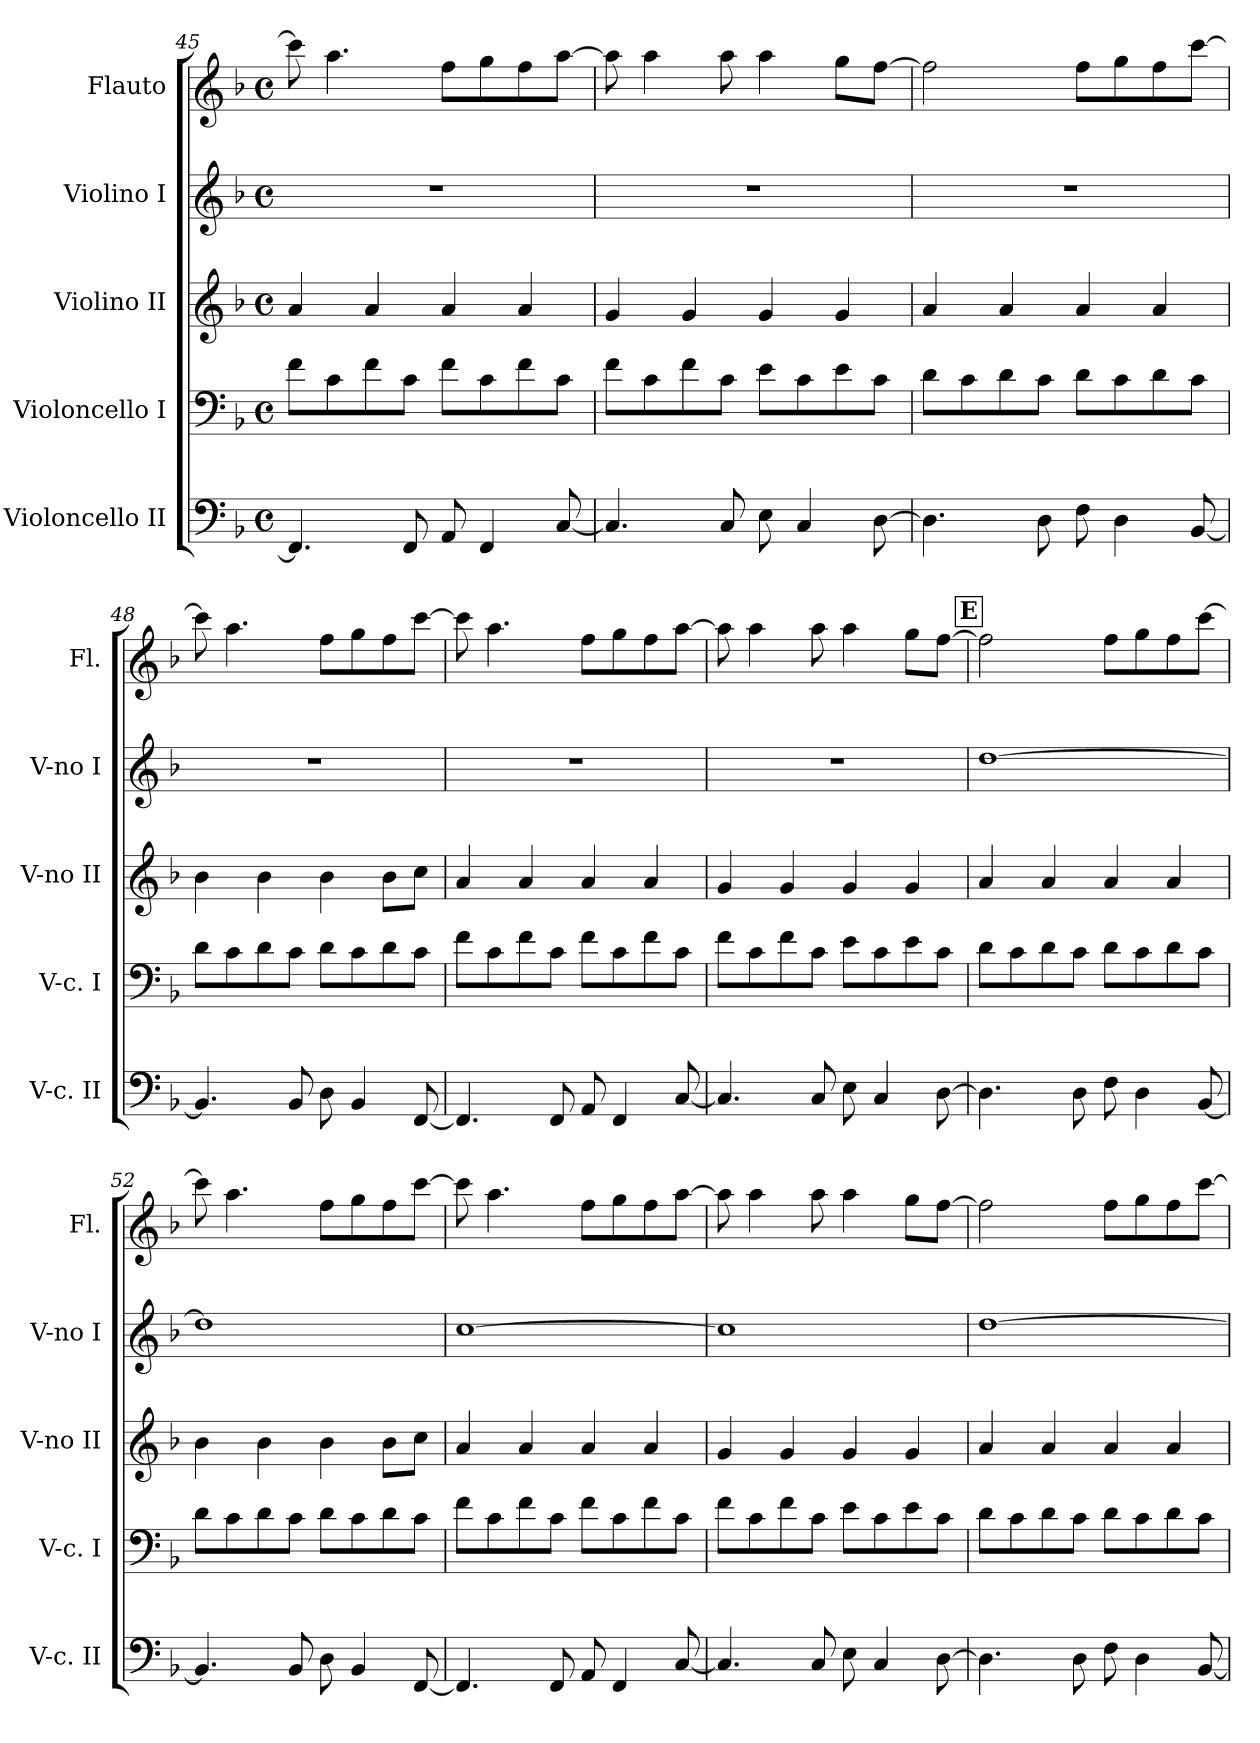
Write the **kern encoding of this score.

**kern	**kern	**kern	**kern	**kern
*part5	*part4	*part3	*part2	*part1
*staff5	*staff4	*staff3	*staff2	*staff1
*I"Violoncello II	*I"Violoncello I	*I"Violino II	*I"Violino I	*I"Flauto
*I'V-c. II	*I'V-c. I	*I'V-no II	*I'V-no I	*I'Fl.
*clefF4	*clefF4	*clefG2	*clefG2	*clefG2
*k[b-]	*k[b-]	*k[b-]	*k[b-]	*k[b-]
*M4/4	*M4/4	*M4/4	*M4/4	*M4/4
*met(c)	*met(c)	*met(c)	*met(c)	*met(c)
=45	=45	=45	=45	=45
4.FF/]	8f\L	4a/	1r	8ccc\]
.	8c\	.	.	4.aa\
.	8f\	4a/	.	.
8FF/	8c\J	.	.	.
8AA/	8f\L	4a/	.	8ff\L
4FF/	8c\	.	.	8gg\
.	8f\	4a/	.	8ff\
[8C/	8c\J	.	.	[8aa\J
!!LO:LB:g=z
=46	=46	=46	=46	=46
4.C/]	8f\L	4g/	1r	8aa\]
.	8c\	.	.	4aa\
.	8f\	4g/	.	.
8C/	8c\J	.	.	8aa\
8E\	8e\L	4g/	.	4aa\
4C/	8c\	.	.	.
.	8e\	4g/	.	8gg\L
[8D\	8c\J	.	.	[8ff\J
=47	=47	=47	=47	=47
4.D\]	8d\L	4a/	1r	2ff\]
.	8c\	.	.	.
.	8d\	4a/	.	.
8D\	8c\J	.	.	.
8F\	8d\L	4a/	.	8ff\L
4D\	8c\	.	.	8gg\
.	8d\	4a/	.	8ff\
[8BB-/	8c\J	.	.	[8ccc\J
=48	=48	=48	=48	=48
4.BB-/]	8d\L	4b-\	1r	8ccc\]
.	8c\	.	.	4.aa\
.	8d\	4b-\	.	.
8BB-/	8c\J	.	.	.
8D\	8d\L	4b-\	.	8ff\L
4BB-/	8c\	.	.	8gg\
.	8d\	8b-\L	.	8ff\
[8FF/	8c\J	8cc\J	.	[8ccc\J
!!LO:PB:g=z
=49	=49	=49	=49	=49
4.FF/]	8f\L	4a/	1r	8ccc\]
.	8c\	.	.	4.aa\
.	8f\	4a/	.	.
8FF/	8c\J	.	.	.
8AA/	8f\L	4a/	.	8ff\L
4FF/	8c\	.	.	8gg\
.	8f\	4a/	.	8ff\
[8C/	8c\J	.	.	[8aa\J
=50	=50	=50	=50	=50
4.C/]	8f\L	4g/	1r	8aa\]
.	8c\	.	.	4aa\
.	8f\	4g/	.	.
8C/	8c\J	.	.	8aa\
8E\	8e\L	4g/	.	4aa\
4C/	8c\	.	.	.
.	8e\	4g/	.	8gg\L
[8D\	8c\J	.	.	[8ff\J
!!LO:REH:place=s1:a:B:fs=14:t=E
=51	=51	=51	=51	=51
4.D\]	8d\L	4a/	[1dd	2ff\]
.	8c\	.	.	.
.	8d\	4a/	.	.
8D\	8c\J	.	.	.
8F\	8d\L	4a/	.	8ff\L
4D\	8c\	.	.	8gg\
.	8d\	4a/	.	8ff\
[8BB-/	8c\J	.	.	[8ccc\J
!!LO:LB:g=z
=52	=52	=52	=52	=52
4.BB-/]	8d\L	4b-\	1dd]	8ccc\]
.	8c\	.	.	4.aa\
.	8d\	4b-\	.	.
8BB-/	8c\J	.	.	.
8D\	8d\L	4b-\	.	8ff\L
4BB-/	8c\	.	.	8gg\
.	8d\	8b-\L	.	8ff\
[8FF/	8c\J	8cc\J	.	[8ccc\J
=53	=53	=53	=53	=53
4.FF/]	8f\L	4a/	[1cc	8ccc\]
.	8c\	.	.	4.aa\
.	8f\	4a/	.	.
8FF/	8c\J	.	.	.
8AA/	8f\L	4a/	.	8ff\L
4FF/	8c\	.	.	8gg\
.	8f\	4a/	.	8ff\
[8C/	8c\J	.	.	[8aa\J
=54	=54	=54	=54	=54
4.C/]	8f\L	4g/	1cc]	8aa\]
.	8c\	.	.	4aa\
.	8f\	4g/	.	.
8C/	8c\J	.	.	8aa\
8E\	8e\L	4g/	.	4aa\
4C/	8c\	.	.	.
.	8e\	4g/	.	8gg\L
[8D\	8c\J	.	.	[8ff\J
!!LO:PB:g=z
=55	=55	=55	=55	=55
4.D\]	8d\L	4a/	[1dd	2ff\]
.	8c\	.	.	.
.	8d\	4a/	.	.
8D\	8c\J	.	.	.
8F\	8d\L	4a/	.	8ff\L
4D\	8c\	.	.	8gg\
.	8d\	4a/	.	8ff\
[8BB-/	8c\J	.	.	[8ccc\J
=	=	=	=	=
*-	*-	*-	*-	*-
